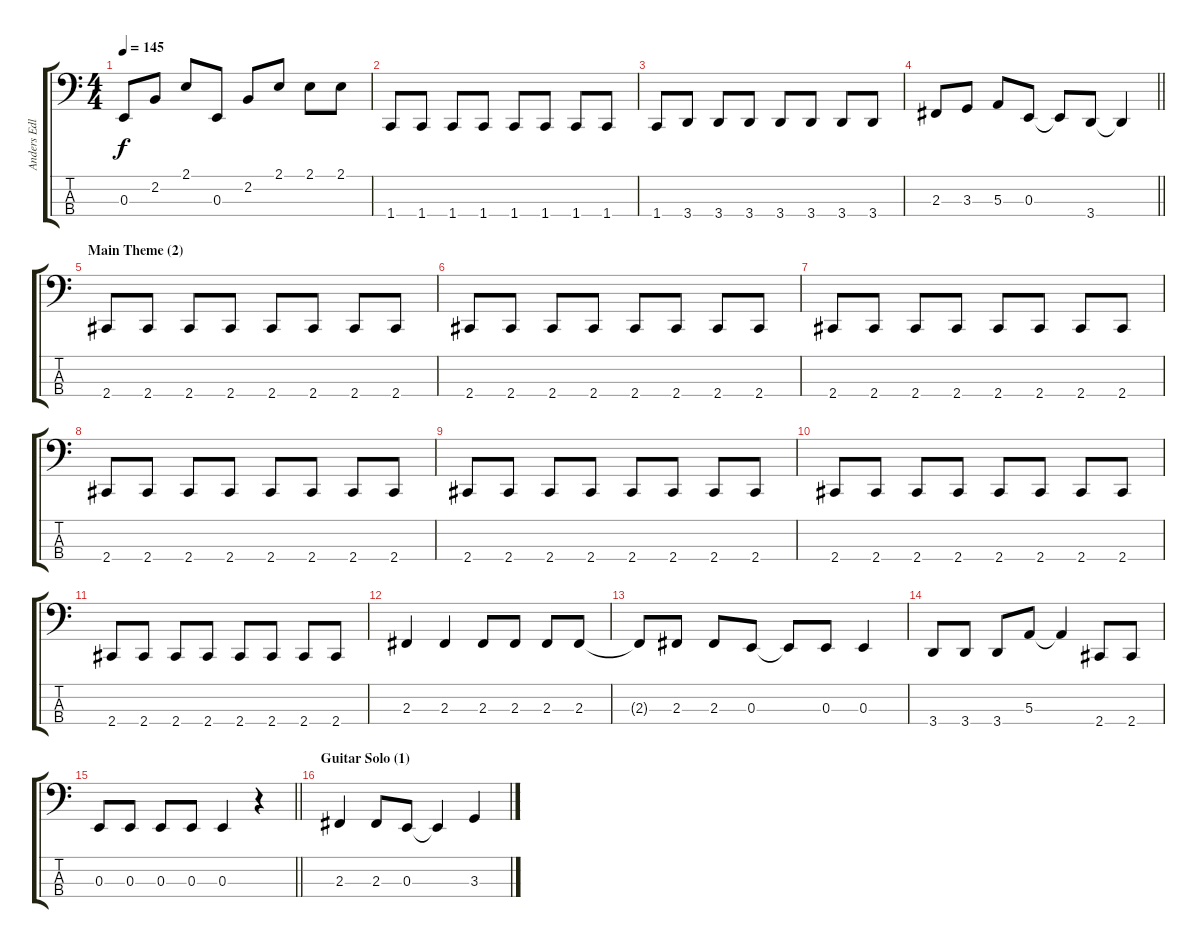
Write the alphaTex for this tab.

\track ("Anders Edlund - bass" "Anders Edl") {instrument electricbasspick}
\staff {score tabs}
\tuning (D2 A1 E1 B0) {hide}
\ts (4 4)
\tempo 145
\clef f4
\ks aminor
0.3.8{dy f} 2.2.8 2.1.8 0.3.8 2.2.8 2.1.8 2.1.8 2.1.8 |
1.4.8 1.4.8 1.4.8 1.4.8 1.4.8 1.4.8 1.4.8 1.4.8 |
1.4.8 3.4.8 3.4.8 3.4.8 3.4.8 3.4.8 3.4.8 3.4.8 |
\barLineRight lightlight
2.3.8 3.3.8 5.3.8 0.3.8 0.3{t}.8 3.4.8 3.4{t}.4 |
\section ("" "Main Theme (2)")
2.4.8 2.4.8 2.4.8 2.4.8 2.4.8 2.4.8 2.4.8 2.4.8 |
2.4.8 2.4.8 2.4.8 2.4.8 2.4.8 2.4.8 2.4.8 2.4.8 |
2.4.8 2.4.8 2.4.8 2.4.8 2.4.8 2.4.8 2.4.8 2.4.8 |
2.4.8 2.4.8 2.4.8 2.4.8 2.4.8 2.4.8 2.4.8 2.4.8 |
2.4.8 2.4.8 2.4.8 2.4.8 2.4.8 2.4.8 2.4.8 2.4.8 |
2.4.8 2.4.8 2.4.8 2.4.8 2.4.8 2.4.8 2.4.8 2.4.8 |
2.4.8 2.4.8 2.4.8 2.4.8 2.4.8 2.4.8 2.4.8 2.4.8 |
2.3.4 2.3.4 2.3.8 2.3.8 2.3.8 2.3.8 |
2.3{t}.8 2.3.8 2.3.8 0.3.8 0.3{t}.8 0.3.8 0.3.4 |
3.4.8 3.4.8 3.4.8 5.3.8 5.3{t}.4 2.4.8 2.4.8 |
\barLineRight lightlight
0.3.8 0.3.8 0.3.8 0.3.8 0.3.4 r.4 |
\section ("" "Guitar Solo (1)")
2.3.4 2.3.8 0.3.8 0.3{t}.4 3.3.4
